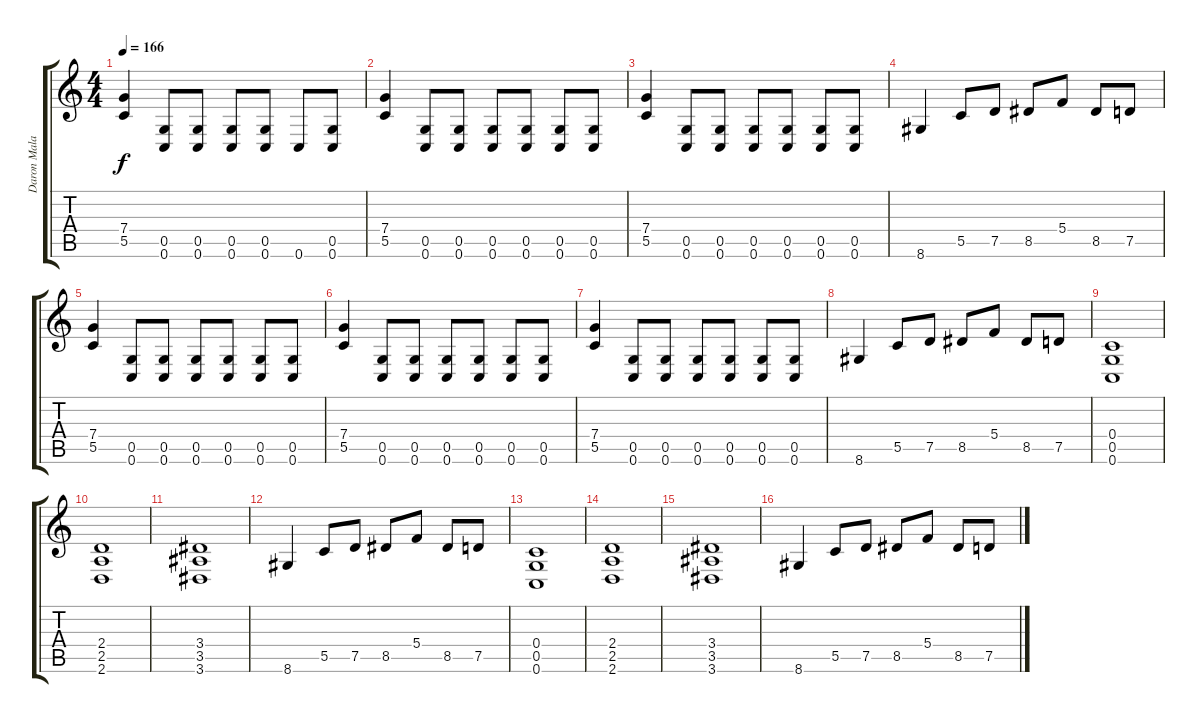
\track ("Daron Malakian" "Daron Mala") {instrument distortionguitar}
\staff {score tabs}
\tuning (D4 A3 F3 C3 G2 C2) {hide}
\ts (4 4)
\tempo 166
\clef g2
\ks c
(7.4 5.5).4{dy f} (0.5 0.6).8 (0.5 0.6).8 (0.5 0.6).8 (0.5 0.6).8 0.6.8 (0.5 0.6).8 |
(7.4 5.5).4 (0.5 0.6).8 (0.5 0.6).8 (0.5 0.6).8 (0.5 0.6).8 (0.5 0.6).8 (0.5 0.6).8 |
(7.4 5.5).4 (0.5 0.6).8 (0.5 0.6).8 (0.5 0.6).8 (0.5 0.6).8 (0.5 0.6).8 (0.5 0.6).8 |
8.6.4 5.5.8 7.5.8 8.5.8 5.4.8 8.5.8 7.5.8 |
(7.4 5.5).4 (0.5 0.6).8 (0.5 0.6).8 (0.5 0.6).8 (0.5 0.6).8 (0.5 0.6).8 (0.5 0.6).8 |
(7.4 5.5).4 (0.5 0.6).8 (0.5 0.6).8 (0.5 0.6).8 (0.5 0.6).8 (0.5 0.6).8 (0.5 0.6).8 |
(7.4 5.5).4 (0.5 0.6).8 (0.5 0.6).8 (0.5 0.6).8 (0.5 0.6).8 (0.5 0.6).8 (0.5 0.6).8 |
8.6.4 5.5.8 7.5.8 8.5.8 5.4.8 8.5.8 7.5.8 |
(0.4 0.5 0.6).1 |
(2.4 2.5 2.6).1 |
(3.4 3.5 3.6).1 |
8.6.4 5.5.8 7.5.8 8.5.8 5.4.8 8.5.8 7.5.8 |
(0.4 0.5 0.6).1 |
(2.4 2.5 2.6).1 |
(3.4 3.5 3.6).1 |
8.6.4 5.5.8 7.5.8 8.5.8 5.4.8 8.5.8 7.5.8
